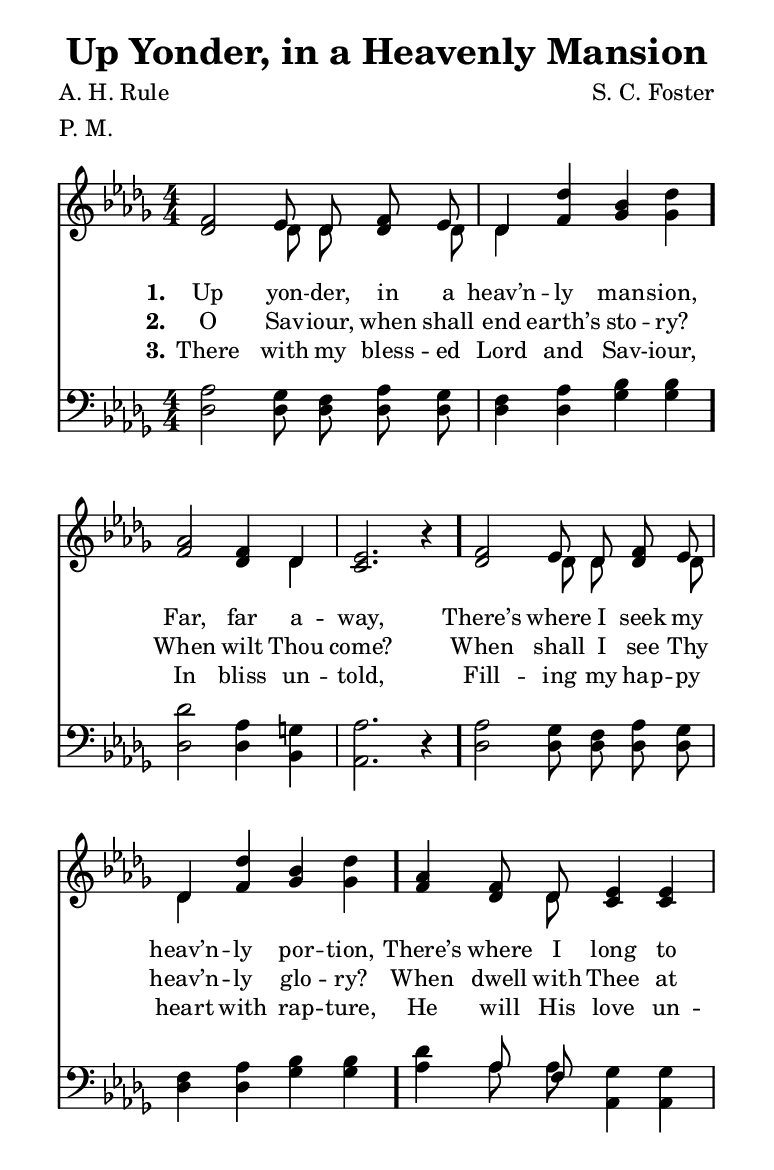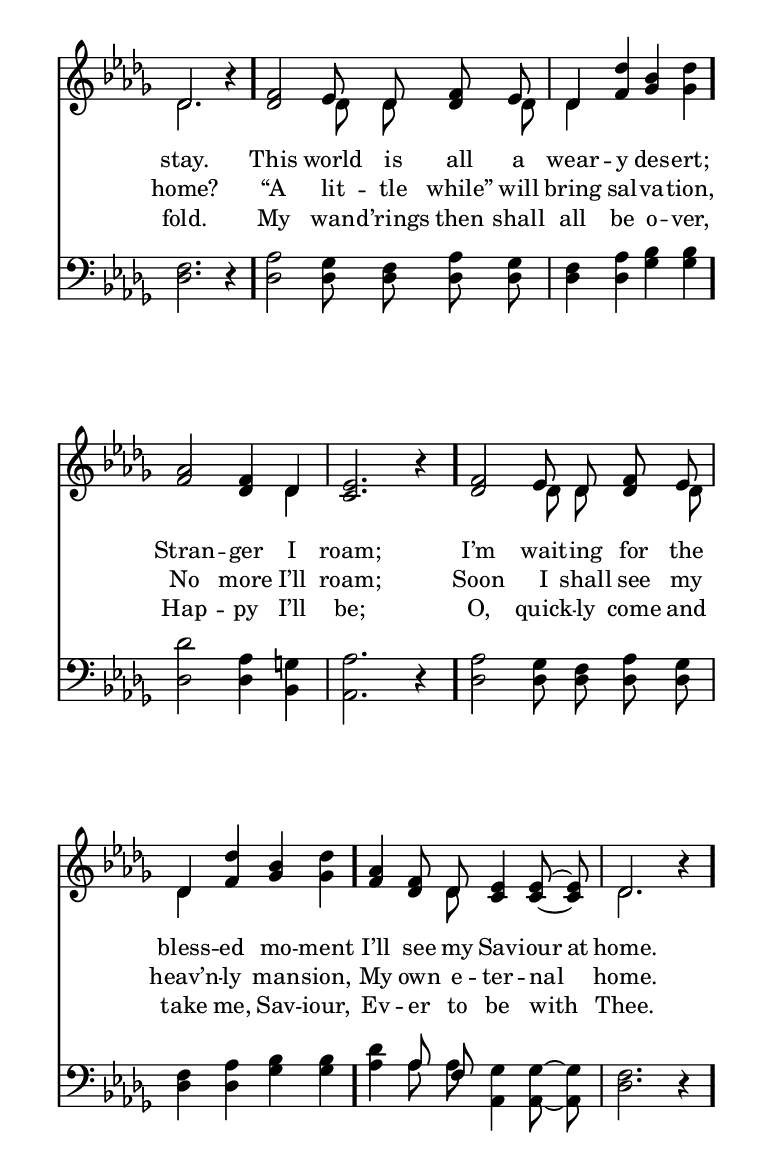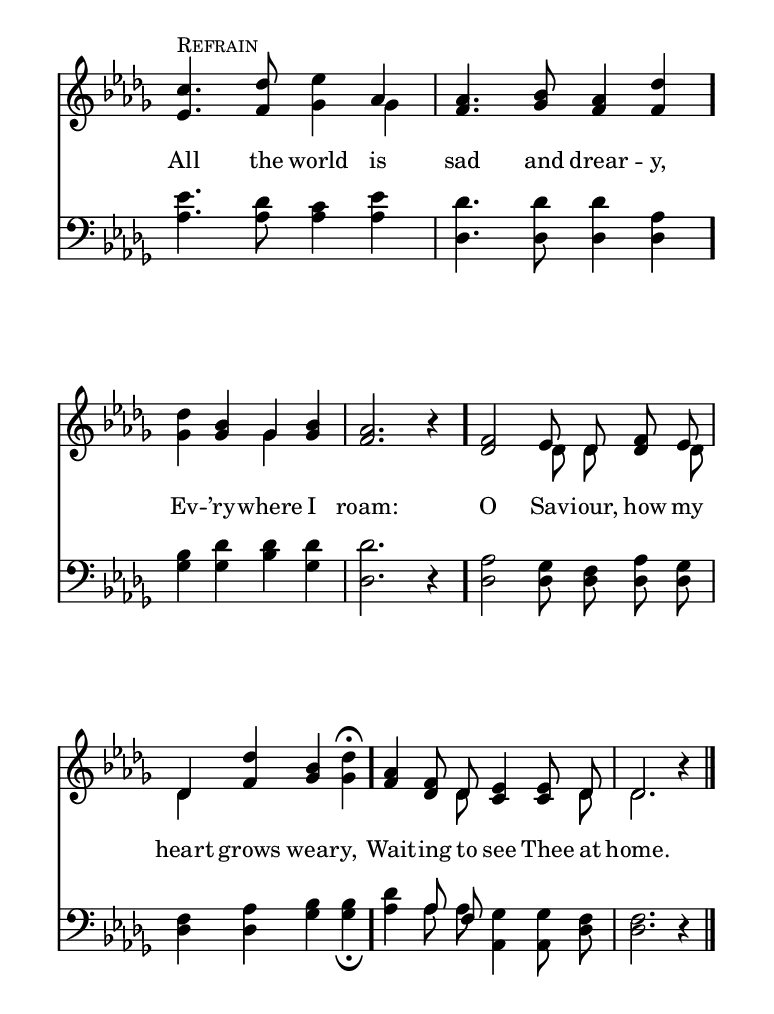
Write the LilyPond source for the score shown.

\include "common/global.ily"
\paper {
  \include "common/paper.ily"
  ragged-last-bottom = ##t
  systems-per-page = #(cond (is-eogsized 5) (#t #f))
  system-count = #(cond (is-eogsized 6) (#t #f))
}

\header{
  hymnnumber = "273"
  title = "Up Yonder, in a Heavenly Mansion"
  tunename = ""
  meter = "P. M."
  poet = "A. H. Rule"
  composer = "S. C. Foster" % Stephen Foster
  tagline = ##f
}

ta = { \tempo 4=120 }
tb = { \tempo 4=60 }

global = {
  \include "common/overrides.ily"
  \override Staff.TimeSignature.style = #'numbered
  \time 4/4
  \override Score.MetronomeMark.transparent = ##t % hide all fermata changes too
  \ta
  \key des \major
  \autoBeamOff
}

notesSoprano = {
\global
\relative c' {

  f2 ees8 des f ees | des4 des' bes des |
  aes2 f4 des4 | ees2. r4 | \eogbreak
  f2 ees8 des f ees | des4 des' bes des |
  aes4 f8 des ees4 ees | des2. r4 | \eogbreak
  f2 ees8 des f ees | des4 des' bes des |
  aes2 f4 des4 | ees2. r4 | \eogbreak
  f2 ees8 des f ees | des4 des' bes des |
  aes4 f8 des ees4 ees8 ~ ees8 | des2. r4 | \eogbreak

  << s^\markup { \small \caps "Refrain" }
  { c'4. des8 ees4 aes, | aes4. bes8 aes4 des } >>
  des4 bes ges bes | aes2. r4 |
  f2 ees8 des f ees | des4 des' bes \tb des\fermata \ta | % TODO make the fermata a bit longer ?
  aes4 f8 des ees4 ees8 des8 | des2. r4 |

  \bar "|."

}
}

notesAlto = {
\global
\relative e' {

  des2 des8 des des des | des4 f ges ges |
  f2 des4 des | c2. r4 |
  des2 des8 des des des | des4 f ges ges |
  f4 des8 des c4 c | des2. r4 |
  des2 des8 des des des | des4 f ges ges |
  f2 des4 des | c2. r4 |
  des2 des8 des des des | des4 f ges ges |
  f4 des8 des c4 c8 ~ c8 | des2. r4 |

  ees4. f8 ges4 ges | f4. ges8 f4 f |
  ges4 ges ges ges | f2. r4 |
  des2 des8 des des des | des4 f ges ges |
  f4 des8 des c4 c8 des | des2. r4 |

}
}

notesTenor = {
\global
\relative a {

  aes2 ges8 f aes ges | f4 aes bes bes |
  des2 aes4 g | aes2. r4 |
  aes2 ges8 f aes ges | f4 aes bes bes |
  des4 aes8 f ges4 ges | f2. r4 |
  aes2 ges8 f aes ges | f4 aes bes bes |
  des2 aes4 g | aes2. r4 |
  aes2 ges8 f aes ges | f4 aes bes bes |
  des4 aes8 f ges4 ges8 ~ ges | f2. r4 |

  ees'4. des8 c4 ees | des4. des8 des4 aes4 |
  bes4 des des des | des2. r4 |
  aes2 ges8 f aes ges | f4 aes bes bes |
  des4 aes8 f ges4 ges8 f | f2. r4 |

}
}

notesBass = {
\global
\relative f {

  des2 des8 des des des | des4 des ges ges |
  des2 des4 bes | aes2. r4 |
  des2 des8 des des des | des4 des ges ges |
  aes4 aes8 aes aes,4 aes | des2. r4 |
  des2 des8 des des des | des4 des ges ges |
  des2 des4 bes | aes2. r4 |
  des2 des8 des des des | des4 des ges ges |
  aes4 aes8 aes aes,4 aes8 ~ aes | des2. r4 |

  aes'4. aes8 aes4 aes | des,4. des8 des4 des |
  ges4 ges bes ges | des2. r4 |
  des2 des8 des des des | des4 des ges ges_\fermata |
  aes4 aes8 aes aes,4 aes8 des | des2. r4 |

}
}

Refrain = \lyricmode {

All the world is sad and drear -- y, \bar "."
Ev -- ’ry -- where I roam: \bar "."
O Sav -- iour, how my heart grows wear -- y, \bar "."
Wait -- ing to see Thee at home. \bar "."

}

wordsA = \lyricmode {
\set stanza = "1."

Up yon -- der, in a heav’n -- ly man -- sion, \bar "."
Far, far a -- way, \bar "."
There’s where I seek my heav’n -- ly por -- tion, \bar "."
There’s where I long to stay. \bar "."
This world is all a wear -- y des -- ert; \bar "."
Stran -- ger I roam; \bar "."
I’m wait -- ing for the bless -- ed mo -- ment \bar "."
I’ll see my Sav -- { \mon } iour at { \moff } home. \bar "."

}

wordsB = \lyricmode {
\set stanza = "2."

O Sav -- iour, when shall end earth’s sto -- ry?
When wilt Thou come?
When shall I see Thy heav’n -- ly glo -- ry?
When dwell with Thee at home?
“A lit -- tle while” will bring sal -- va -- tion,
No more I’ll roam;
Soon I shall see my heav’n -- ly man -- sion,
My own e -- ter -- nal home.

\Refrain

}

wordsC = \lyricmode {
\set stanza = "3."

There with my bless -- ed Lord and Sav -- iour,
In bliss un -- told,
Fill -- ing my hap -- py heart with rap -- ture,
He will His love un -- fold.
My wan -- d’rings then shall all be o -- ver,
Hap -- py I’ll be;
O, quick -- ly come and take me, Sav -- iour,
Ev -- er to be with Thee.

}

\score {
  \context ChoirStaff <<
    \context Staff = upper <<
      \set Staff.autoBeaming = ##f
      \set ChoirStaff.systemStartDelimiter = #'SystemStartBar
      \set ChoirStaff.printPartCombineTexts = ##f
      \partcombine #'(2 . 9) \notesSoprano \notesAlto
      \context NullVoice = sopranos { \voiceOne << \notesSoprano >> }
      \context NullVoice = altos { \voiceTwo << \notesAlto >> }
      \context Lyrics = one   \lyricsto sopranos \wordsA
      \context Lyrics = two   \lyricsto sopranos \wordsB
      \context Lyrics = three \lyricsto sopranos \wordsC
    >>
    \context Staff = men <<
      \set Staff.autoBeaming = ##f
      \clef bass
      \set ChoirStaff.printPartCombineTexts = ##f
      \partcombine #'(2 . 9) \notesTenor \notesBass
      \context NullVoice = tenors { \voiceOne << \notesTenor >> }
      \context NullVoice = basses { \voiceTwo << \notesBass >> }
    >>
  >>
  \layout {
    \include "common/layout.ily"
  }
  \midi{
    \include "common/midi.ily"
  }
}

\version "2.19.49"  % necessary for upgrading to future LilyPond versions.

% vi:set et ts=2 sw=2 ai nocindent syntax=lilypond:
